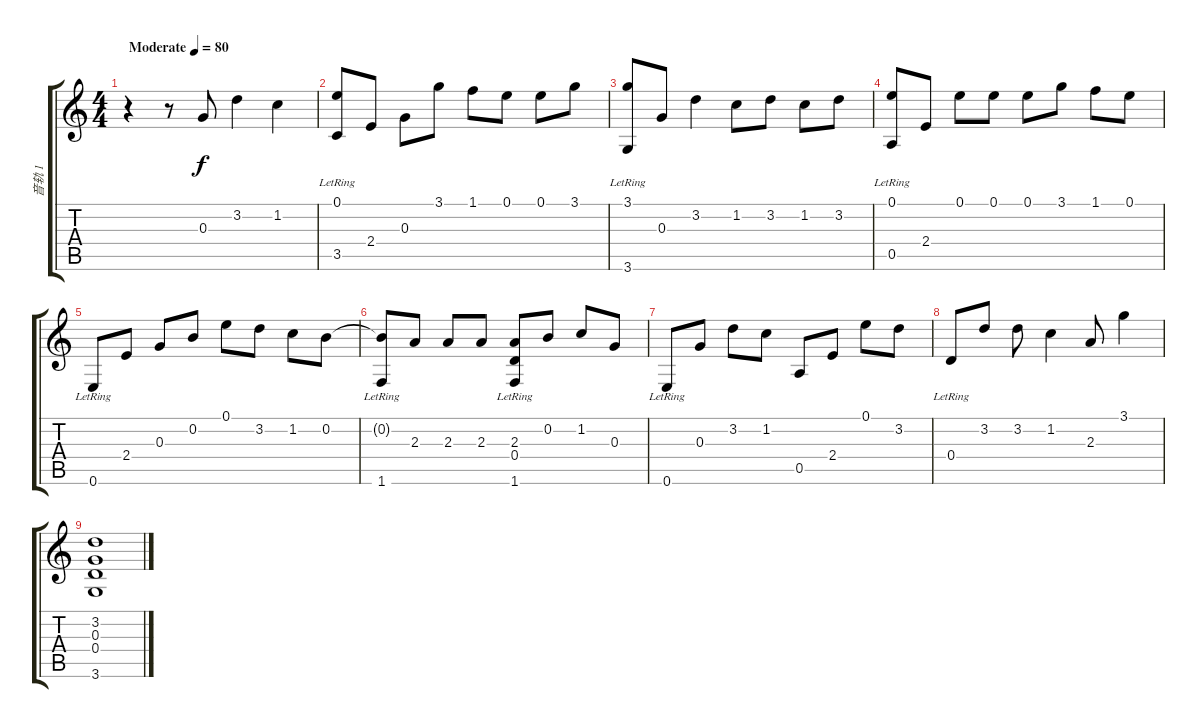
\track ("音轨 1" "音轨 1") {instrument acousticguitarsteel}
\staff {score tabs}
\tuning (E4 B3 G3 D3 A2 E2) {hide}
\ts (4 4)
\tempo (80 "Moderate")
\clef g2
\ks c
r.4{dy f instrument acousticguitarsteel} r.8 0.3.8 3.2.4 1.2.4 |
(0.1{lr} 3.5{lr}).8 2.4.8 0.3.8 3.1.8 1.1.8 0.1.8 0.1.8 3.1.8 |
(3.1{lr} 3.6{lr}).8 0.3.8 3.2.4 1.2.8 3.2.8 1.2.8 3.2.8 |
(0.1 0.5{lr}).8 2.4.8 0.1.8 0.1.8 0.1.8 3.1.8 1.1.8 0.1.8 |
0.6{lr}.8 2.4.8 0.3.8 0.2.8 0.1.8 3.2.8 1.2.8 0.2.8 |
(0.2{t} 1.6{lr}).8 2.3.8 2.3.8 2.3.8 (2.3 0.4 1.6{lr}).8 0.2.8 1.2.8 0.3.8 |
0.6{lr}.8 0.3.8 3.2.8 1.2.8 0.5.8 2.4.8 0.1.8 3.2.8 |
0.4{lr}.8 3.2.8 3.2.8 1.2.4 2.3.8 3.1.4 |
(3.2 0.3 0.4 3.6).1
